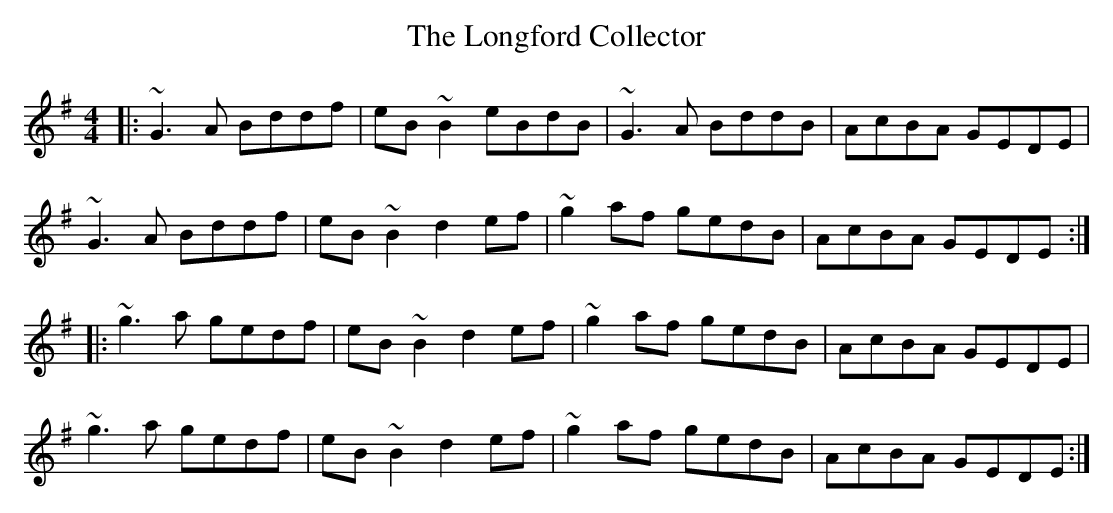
X:1
T: The Longford Collector
M: 4/4
L: 1/8
K: Gmaj
|:~G3 A Bddf|eB ~B2 eBdB|~G3 A BddB|AcBA GEDE|
~G3 A Bddf|eB ~B2 d2 ef|~g2 af gedB|AcBA GEDE:|
|:~g3 a gedf|eB ~B2 d2 ef|~g2 af gedB|AcBA GEDE|
~g3 a gedf|eB ~B2 d2 ef|~g2 af gedB|AcBA GEDE:|
